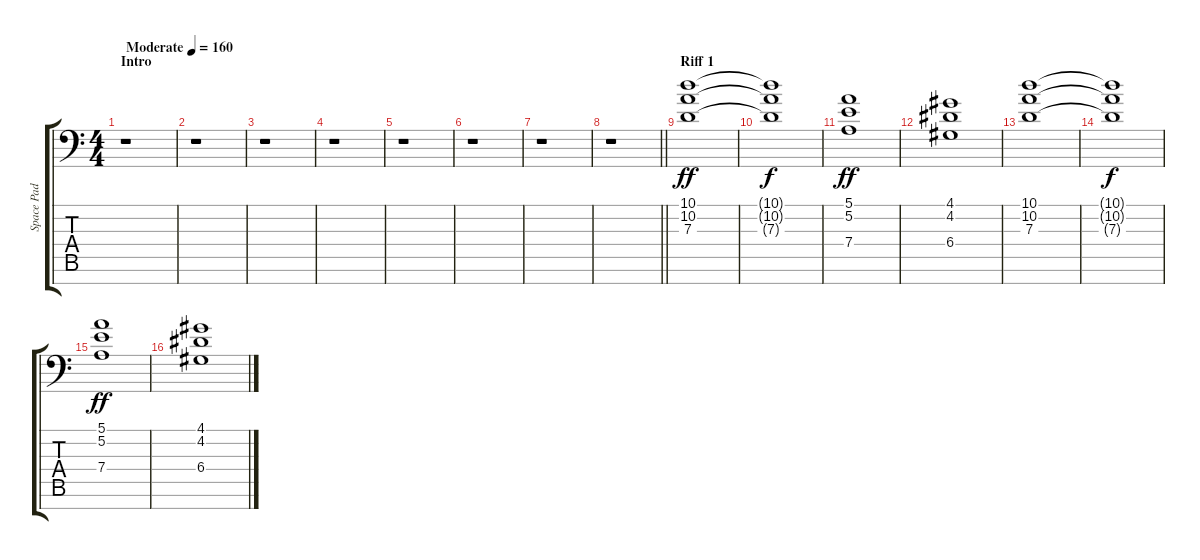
\track ("Space Pad revb" "Space Pad ") {instrument pad4choir}
\staff {score tabs}
\tuning (E4 B3 G3 D3 A2 E2 C-1) {hide}
\ts (4 4)
\section ("" "Intro")
\tempo (160 "Moderate")
\clef f4
\ks c
r.1{dy ff instrument pad4choir} |
r.1 |
r.1 |
r.1 |
r.1 |
r.1 |
r.1 |
\barLineRight lightlight
r.1 |
\section ("" "Riff 1")
(10.1 10.2 7.3).1 |
(10.1{t} 10.2{t} 7.3{t}).1{dy f} |
(5.1 5.2 7.4).1{dy ff} |
(4.1 4.2 6.4).1 |
(10.1 10.2 7.3).1 |
(10.1{t} 10.2{t} 7.3{t}).1{dy f} |
(5.1 5.2 7.4).1{dy ff} |
(4.1 4.2 6.4).1
